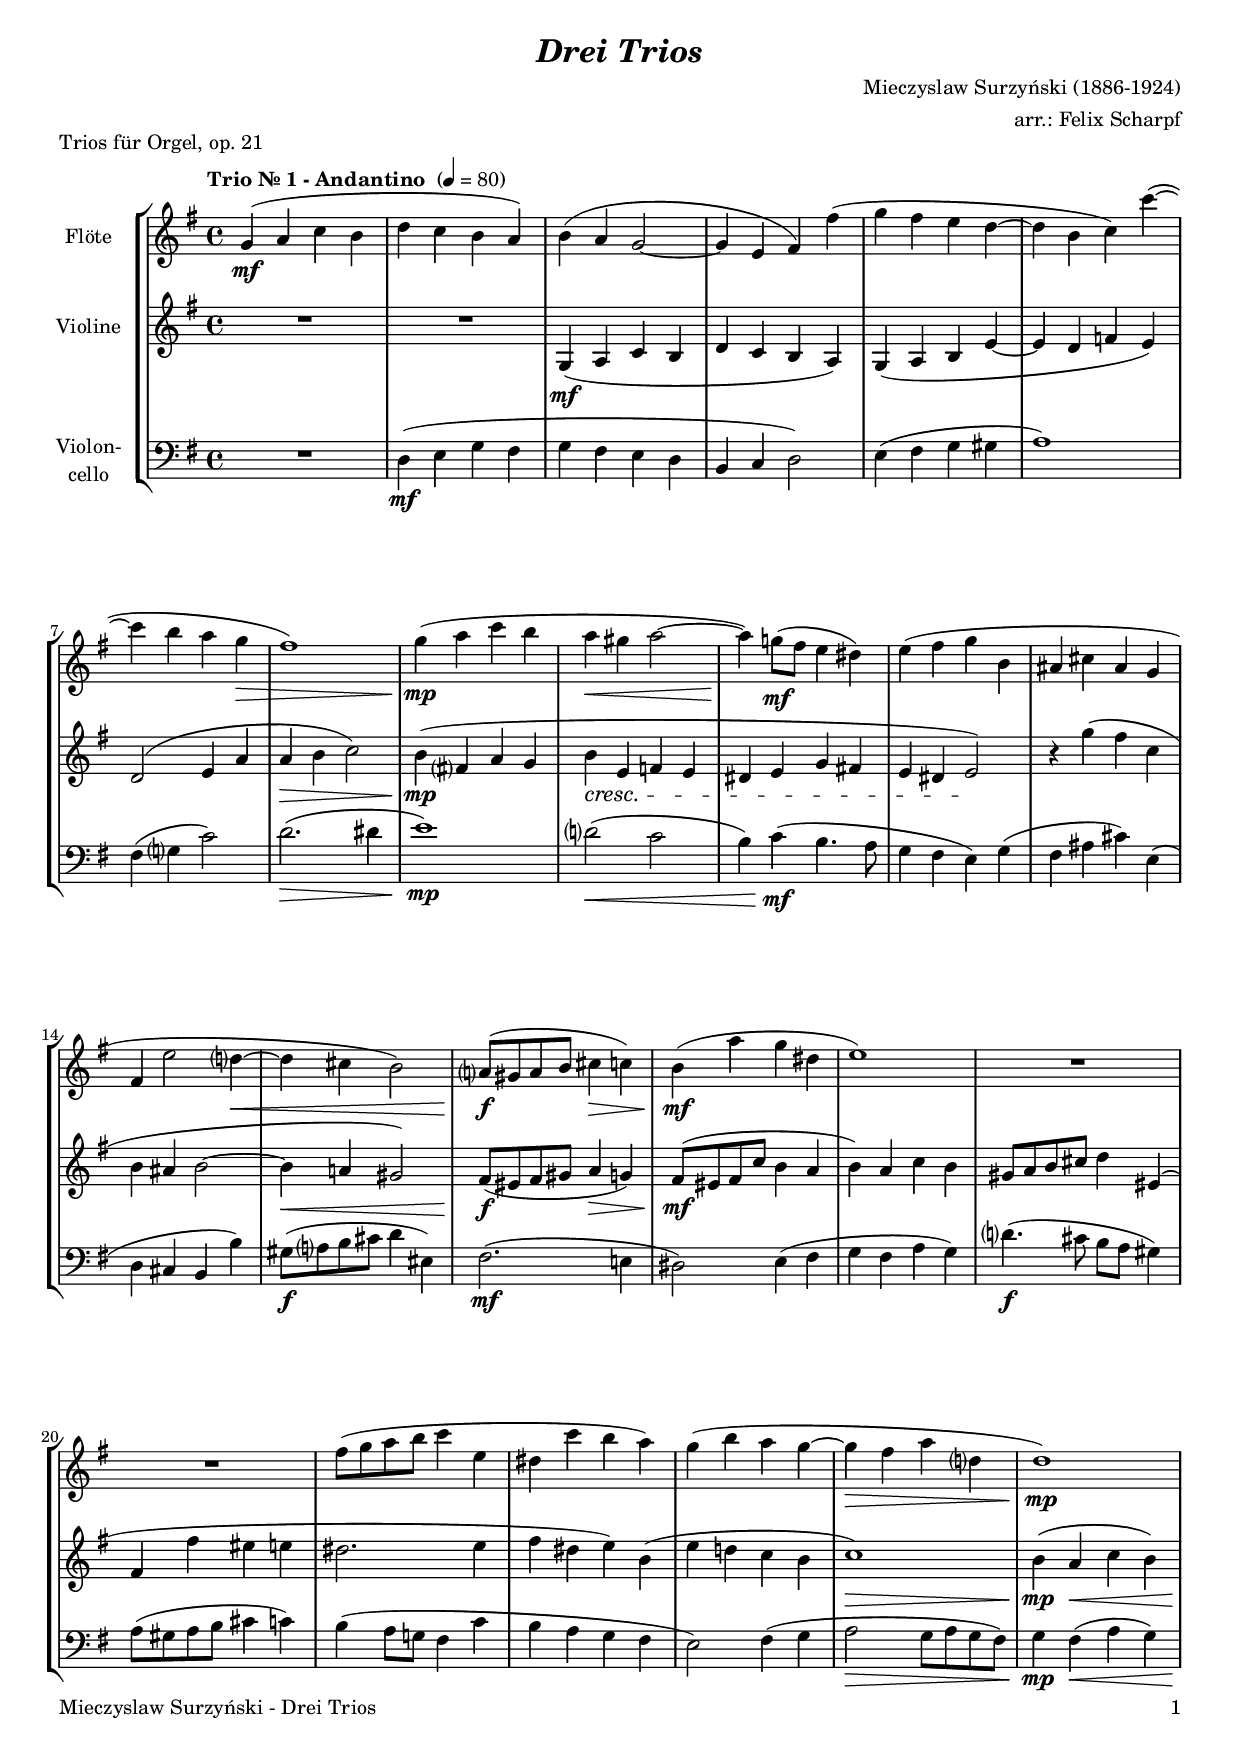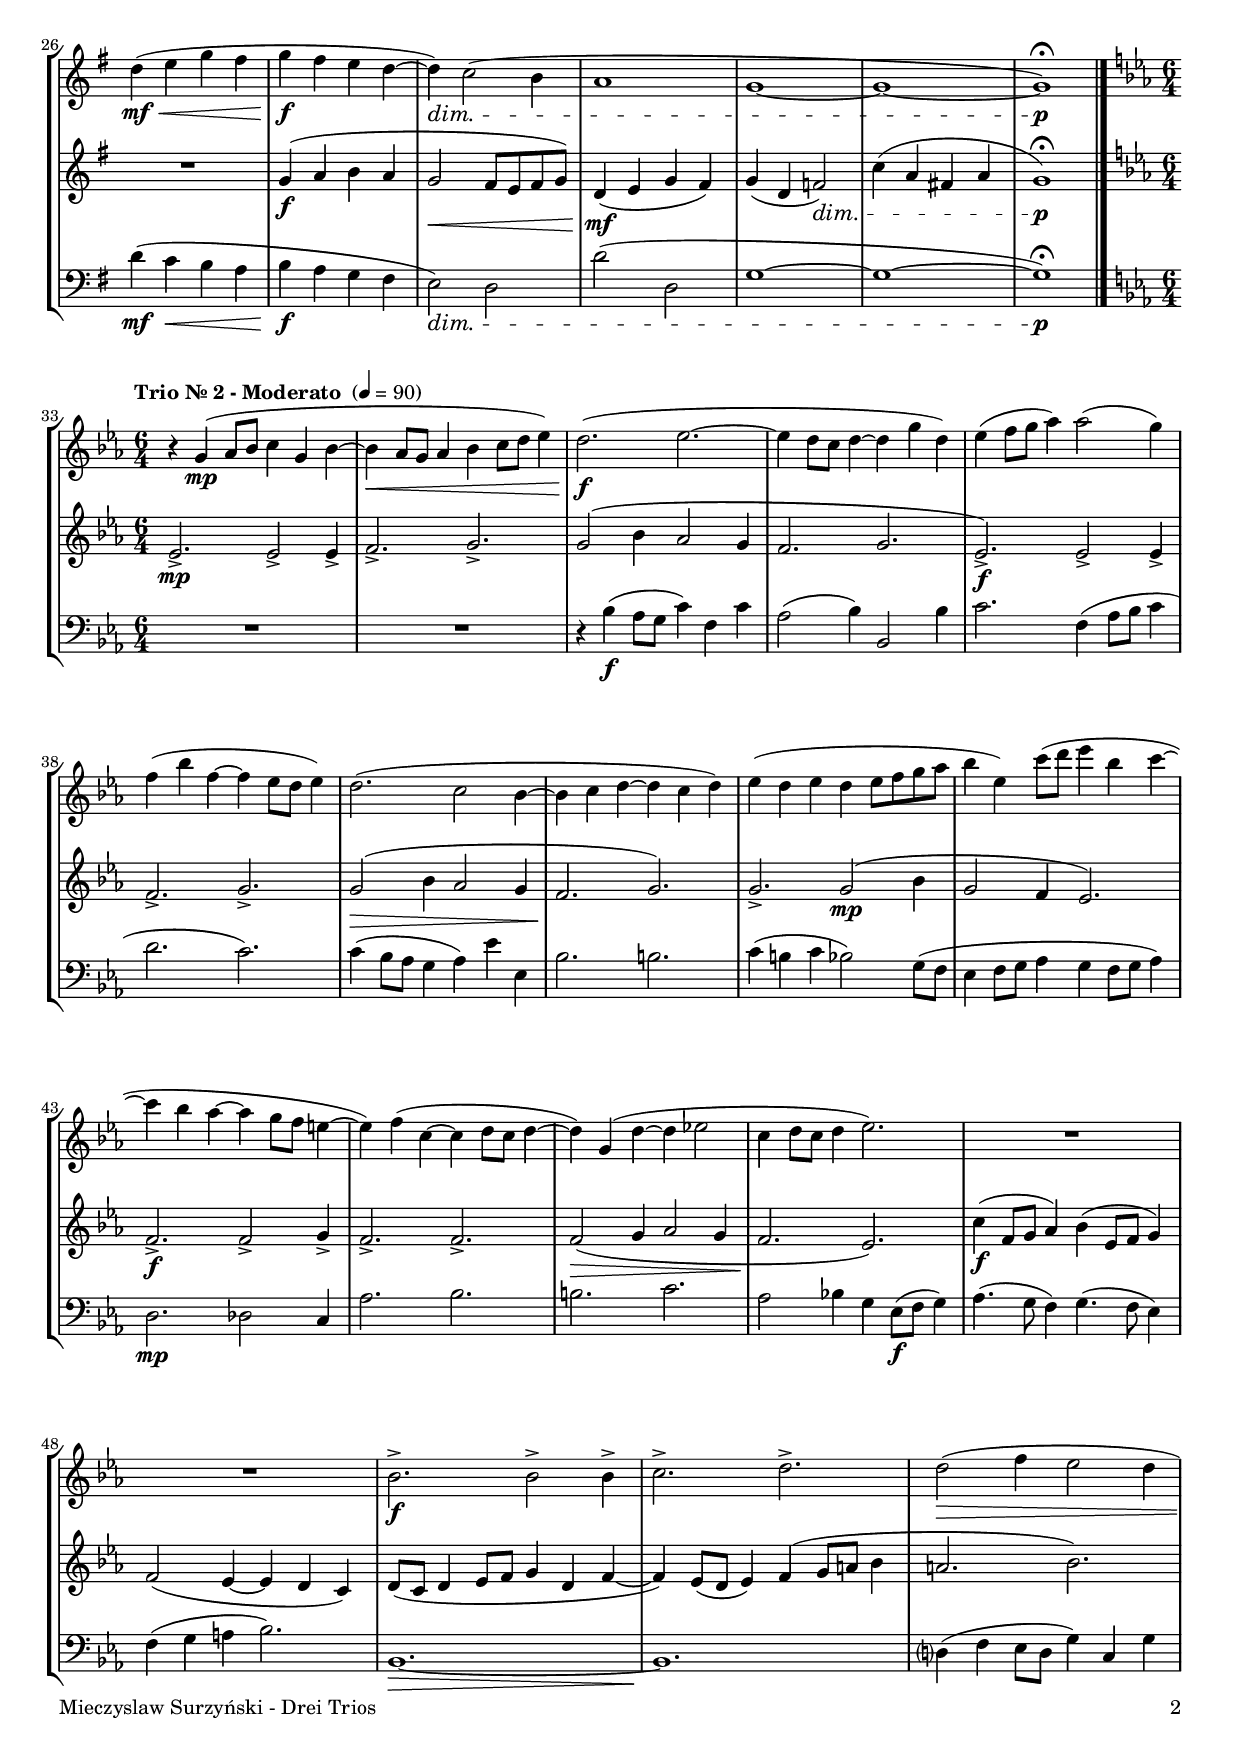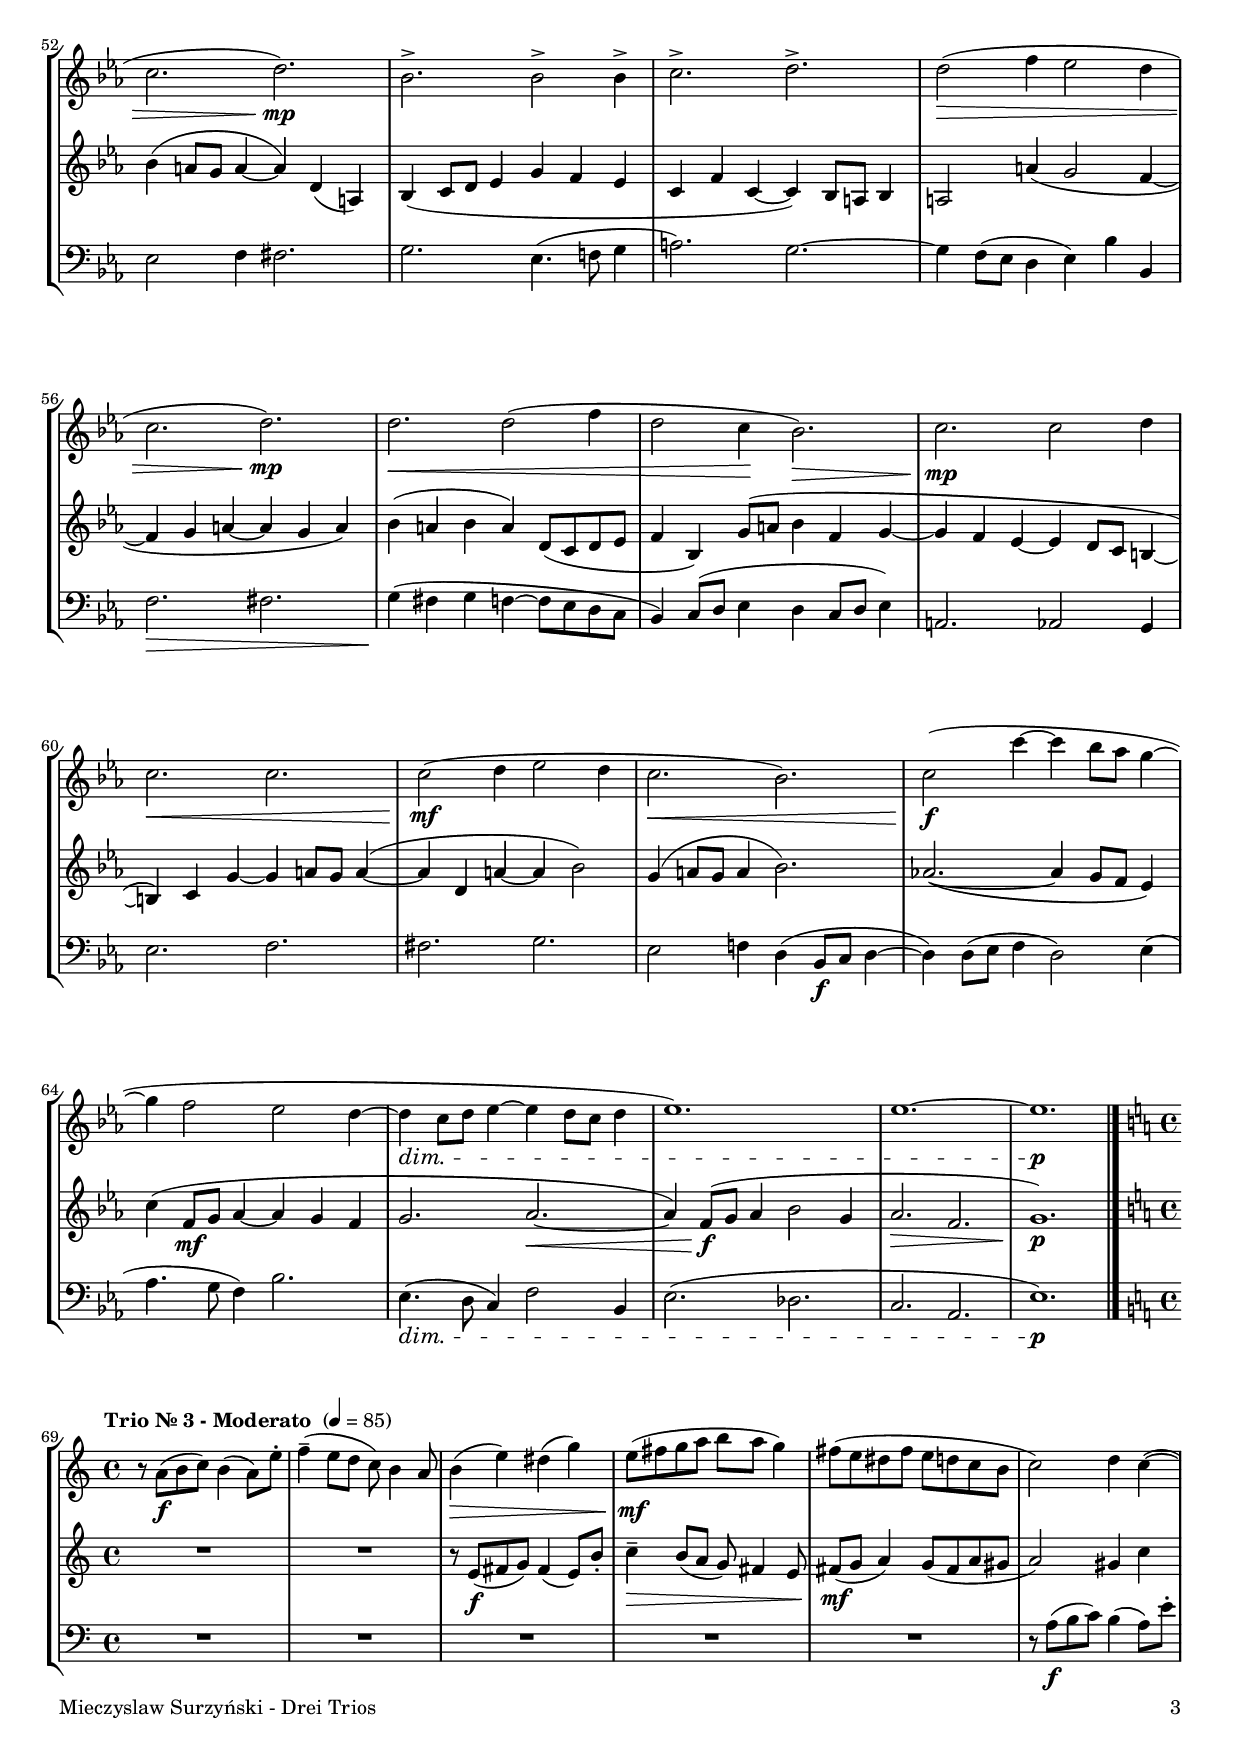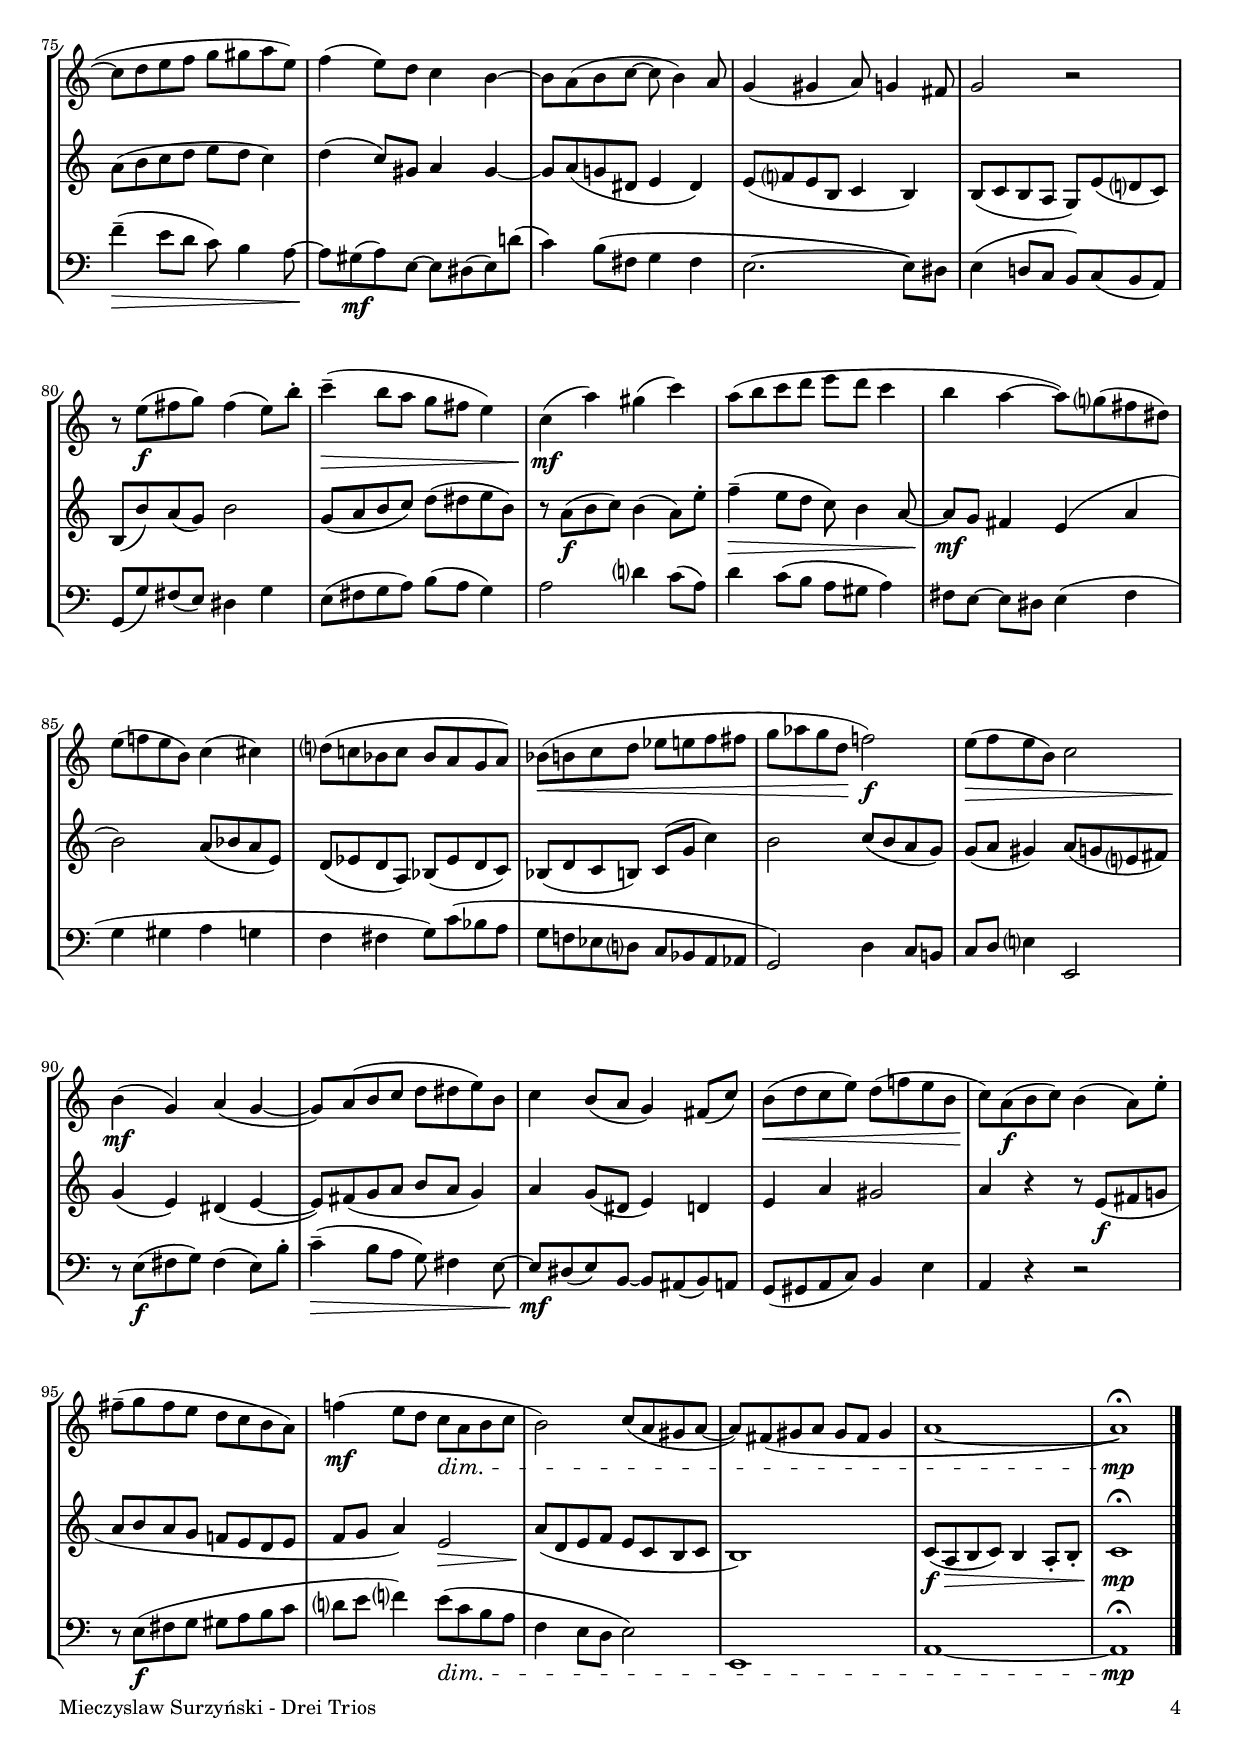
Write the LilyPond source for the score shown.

\version "2.24.4"
\include "deutsch.ly"

#(set-global-staff-size 17.5)

\header {
  title     = \markup \bold \italic "Drei Trios"
  composer  = "Mieczyslaw Surzyński (1886-1924)"
  arranger  = "arr.: Felix Scharpf"
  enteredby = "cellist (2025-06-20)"
  piece     = "Trios für Orgel, op. 21"
}

voiceconsts = {
  \key g \major
  \time 4/4
  \clef "treble"
%  \numericTimeSignature
  \compressEmptyMeasures
  % Set default beaming for all staves
%  \set Timing.beamExceptions = #'()
%  \set Timing.baseMoment     = #(ly:make-moment 1 4)
%  \set Timing.beatStructure  = #'(1 1 1 1)
}

mifl = "flute"
mist = "string ensemble 1"
mivl = "violin"
mivc = "cello"
mipz = "pizzicato strings"

pizz = \markup \box \italic "pizz."
rit  = \mark \markup \box \italic "rit."

introa = {        \tempo "Trio Nr. 1 - Andantino " 4=80 }
introb = { \break \tempo "Trio Nr. 2 - Moderato "  4=90
	   \key es \major \time 6/4 }
introc = { \break \tempo "Trio Nr. 3 - Moderato "  4=85
	   \key a  \minor \time 4/4 }

va = \relative c'' {
  \voiceconsts

  \introa
  g4(\mf a c h
  d c h a)
  h( a g2~
  g4 e fis) fis'(
  g fis e d~
  d h c) c'(~
  c h a g\>
  fis1)
  g4(\!\mp a c h

  a\< gis a2~
  a4)\! g!8(\mf fis e4 dis)
  e( fis g h,
  ais cis ais g
  fis e'2 d?4~\<
  d cis h2)
  a?8(\!\f gis a h cis4\> c)
  h(\!\mf a' g dis
  e1)

  R1*2
  fis8( g a h c4 e,
  dis c' h a)
  g( h a g~
  g\> fis a d,?
  d1)\!\mp
  d4(\mf\< e g fis
  g\!\f fis e d~
  d)\dim c2( h4
  a1

  g~
  g~
  g)\fermata\p \bar "|."

  \introb
  r4 g(\mp as8 b
  c4 g b~
  b\< as8 g as4 b c8 d es4)
  d2.(\!\f es~
  es4 d8 c d4~ d g d)
  es( f8 g as4) as2( g4)
  f( b f~ f es8 d es4)

  d2.( c2 b4~
  b c d~ d c d)
  es( d es d es8 f g as
  b4 es,) c'8( d es4 b c~
  c b as~ as g8 f e4~

  e) f( c~ c d8 c d4~
  d) g,( d'~ d es!2
  c4 d8 c d4 es2.)
  R1.*2
  b2.->\f b2-> b4->
  c2.-> d->
  d2(\> f4 es2 d4

  c2. d)\!\mp
  b2.-> b2-> b4->
  c2.-> d->
  d2(\> f4 es2 d4
  c2. d)\!\mp
  d\< d2( f4
  d2 c4\! b2.)\>
  c\!\mp c2 d4

  c2.\< c
  c2(\!\mf d4 es2 d4
  c2.\< b)
  c2(\!\f c'4~ c b8 as g4~
  g f2 es d4~
  d\dim c8 d es4~ es d8 c d4
  es1.)

  es~
  es\p \bar "|."

  \introc
  r8 a,(\f h c) h4( a8) e'-.
  f4(-- e8 d c) h4 a8
  h4(\> e) dis( g)
  e8(\!\mf fis g a h a g4)
  fis8( e dis fis e d c h
  c2) d4 c(~

  c8 d e f g gis a e)
  f4( e8) d c4 h~
  h8 a( h c~ c h4) a8
  g4( gis a8) g4 fis8
  g2 r
  r8 e'(\f fis g) fis4( e8) h'-.
  c4(--\> h8 a g fis e4)

  c(\!\mf a') gis( c)
  a8( h c d e d c4
  h a~ a8) g?( fis dis)
  e( f! e h) c4( cis)
  d?8( c! b c b a g a)
  b(\< h c d es e f fis

  g as g d\! f!2)\f
  e8(\> f e h) c2
  h4(\!\mf g) a( g~
  g8) a( h c d dis e) h
  c4 h8( a g4) fis8( c')
  h(\< d c e) d( f! e h
  c)\! a(\f h c) h4( a8) e'-.

  fis(-- g fis e d c h a)\!
  f'!4(\mf e8 d c\dim a h c
  h2) c8( a gis a~
  a) fis( gis a gis fis gis4
  a1~
  a)\fermata\mp \bar "|."
}

vb = \relative c' {
  \voiceconsts

  \introa
  R1*2
  g4(\mf a c h
  d c h a)
  g( a h e~
  e d f e)
  d2( e4 a
  a\> h c2)
  h4(\!\mp fis? a g
  h\cresc e, f e

  dis e g fis!
  e dis e2)\!
  r4 g'( fis c
  h ais h2~
  h4\< a! gis2)
  fis8(\!\f eis fis gis a4\> g)
  fis8(\!\mf eis fis c' h4 a
  h) a c h

  gis8 a h cis d4 eis,(
  fis fis' eis e
  dis2. e4
  fis dis e) h(
  e d! c h
  c1)\>
  h4(\!\mp a\< c h)
  R1\!
  g4(\f a h a

  g2\< fis8 e fis g)
  d4(\!\mf e g fis)
  g( d f2)\dim
  c'4( a fis! a
  g1)\fermata\p \bar "|."

  \introb
  es2.->\mp es2-> es4->
  f2.-> g->
  g2( b4 as2 g4
  f2. g
  es)->\f es2-> es4->
  f2.-> g->
  g2(\> b4 as2 g4
  f2.\! g)

  g-> g2(\mp b4
  g2 f4 es2.)
  f->\f f2-> g4->
  f2.-> f->
  f2(\> g4 as2 g4
  f2.\! es)
  c'4(\f f,8 g as4) b( es,8 f g4)

  f2( es4~ es d c)
  d8( c d4 es8 f g4 d f~
  f) es8( d es4) f( g8 a b4
  a2. b)
  b4( a8 g a4~ a) d,( a)
  b( c8 d es4 g f es

  c f c~ c) b8 a b4
  a2 a'4( g2 f4~
  f g a~ a g a)
  b( a b a) d,8( c d es
  f4 b,) g'8( a b4 f g~

  g f es~ es d8 c h4~
  h) c g'~ g a8 g a4(~
  a d, a'~ a b2)
  g4( a8 g a4 b2.)
  as!(~ as4 g8 f es4)
  c'(\! f,8\mf g as4~ as g f

  g2. as~\<
  as4) f8(\!\f g as4 b2 g4
  as2.\> f
  g1.)\!\p \bar "|."

  \introc
  R1*2
  r8 e(\f fis g) fis4( e8) h'-.
  c4--\> h8( a g) fis4 e8
  fis(\!\mf g a4) g8( fis a gis
  a2) gis4 c
  a8( h c d e d c4)
  d( c8) gis a4 gis~

  gis8 a( g dis e4 dis)
  e8( f? e h c4 h)
  h8( c h a g) e'( d? c)
  h( h') a( g) h2
  g8( a h c) d( dis e h)
  r a(\f h c) h4( a8) e'-.

  f4(--\> e8 d c) h4 a8~
  a\!\mf g fis4 e( a
  h2) a8( b a e)
  d( es d a) b( es d c)
  b( d c h) c( g' c4)
  h2 c8( h a g)

  g( a gis4) a8( g e? fis)
  g4( e) dis( e~
  e8) fis( g a h a g4)
  a g8( dis e4) d
  e a gis2
  a4 r r8 e(\f fis g!
  a h a g f! e d e

  f g a4) e2\>
  a8(\! d, e f e c h c
  h1)
  c8(\f a\> h c) h4 a8-. h-.
  c1\!\fermata\mp \bar "|."
}

vc = \relative c {
  \voiceconsts
  \clef "bass"
  
  \introa
  R1
  d4(\mf e g fis
  g fis e d
  h c d2)
  e4( fis g gis
  a1)
  fis4( g? c2)
  d2.(\> dis4
  e1)\!\mp
  d?2(\< c

  h4) c(\!\mf h4. a8
  g4 fis e) g(
  fis ais cis) e,(
  d cis h h')
  gis8(\f a? h cis d4 eis,)
  fis2.(\mf e!4
  dis2) e4( fis
  g fis a g)

  d'?4.(\f cis8 h a gis4)
  a8( gis a h cis4 c)
  h( a8 g! fis4 c'
  h a g fis
  e2) fis4( g
  a2\> g8 a g fis)
  g4\!\mp fis(\< a g)
  d'(\!\mf c\< h a

  h\!\f a g fis
  e2)\dim d
  d'( d,
  g1~
  g~
  g)\fermata\p \bar "|."

  \introb
  R1.*2
  r4 b(\f as8 g c4) f, c'
  as2( b4) b,2 b'4
  c2. f,4( as8 b c4
  d2. c)
  c4( b8 as g4 as) es' es,
  b'2. h

  c4( h c b!2) g8( f
  es4 f8 g as4 g f8 g as4)
  d,2.\mp des2 c4
  as'2. b
  h c
  as2 b!4 g es8(\f f g4)

  as4.( g8 f4) g4.( f8 es4)
  f4( g a b2.)
  b,1.~\>
  b\!
  d?4( f es8 d g4) c, g'
  es2 f4 fis2.
  g es4.( f!8 g4

  a2.) g~
  g4 f8( es d4 es) b' b,
  f'2.\> fis
  g4(\! fis g f~ f8 es d c
  b4) c8( d es4 d c8 d es4)
  a,2. as2 g4
  es'2. f

  fis g
  es2 f!4 d( b8\f c d4~
  d) d8( es f4 d2) es4(
  as4. g8 f4) b2.
  es,4.(\dim d8 c4) f2 b,4
  es2.( des
  c as
  es'1.)\p \bar "|."

  \introc
  R1*5
  r8 a(\f h c) h4( a8) e'-.
  f4(--\> e8 d c) h4 a8~
  a\! gis(\mf a) e~ e dis( e) d'!(
  c4) h8( fis g4 fis
  e2.~ e8) dis
  e4( d!8 c h) c( h a)

  g( g') fis( e) dis4 g
  e8( fis g a) h( a g4)
  a2 d?4 c8( a)
  d4 c8( h a gis a4)
  fis8 e~ e[ dis] e4( fis
  g gis a g
  f fis g8) c( b a

  g f! es d? c b a as
  g2) d'4 c8 h!
  c d e?4 e,2
  r8 e'(\f fis g) fis4( e8) h'-.
  c4(--\> h8 a g) fis4 e8~
  e\!\mf dis( e) h~ h ais( h) a

  g( gis a c) h4 e
  a, r r2
  r8 e'(\f fis g gis a h c
  d? e f?4) e8(\dim c h a
  f4 e8 d e2)
  e,1
  a~
  a\fermata\mp \bar "|."
}


music = \new StaffGroup <<
      \new Staff {
	\set Staff.midiInstrument = \mifl
	\set Staff.instrumentName = \markup \center-column { "Flöte" }
	\transpose d d { \va }
      }

      \new Staff {
	\set Staff.midiInstrument = \mivl
	\set Staff.instrumentName = \markup \center-column { "Violine" }
	\transpose d d { \vb }
      }

      \new Staff {
	\set Staff.midiInstrument = \mivc
	\set Staff.instrumentName = \markup \center-column { "Violon-" "cello" }
	\transpose d d { \vc }
      }
>>

\book {
   \paper {
    print-page-number = ##t
    print-first-page-number = ##t
    ragged-last-bottom = ##f
    oddHeaderMarkup = \markup \null
    evenHeaderMarkup = \markup \null
    oddFooterMarkup = \markup {
      \fill-line {
        \if \should-print-page-number
        "Mieczyslaw Surzyński - Drei Trios" \fromproperty #'page:page-number-string
      }
    }
    evenFooterMarkup = \oddFooterMarkup
  } \score {
    \music
    \layout {}
  }

  \score {
    \unfoldRepeats \music

    \midi {
      \context {
        \Score
      }
    }
  }
}